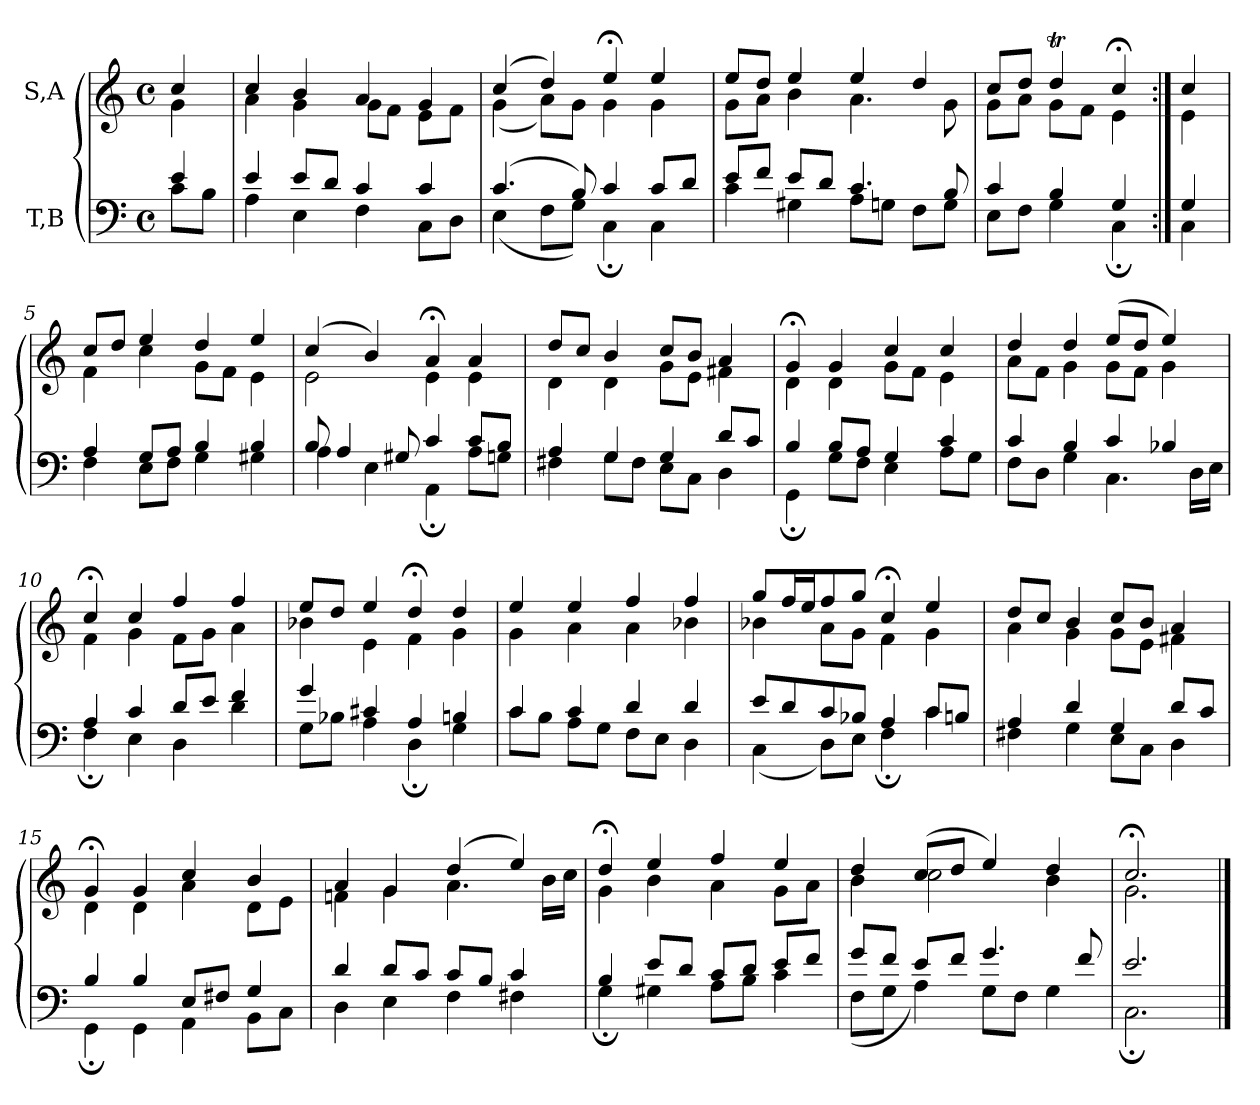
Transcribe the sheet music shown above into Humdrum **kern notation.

**kern	**kern
*part2	*part1
*staff2	*staff1
*I"T,B	*I"S,A
*clefF4	*clefG2
*k[]	*k[]
*M4/4	*M4/4
*met(c)	*met(c)
=	=
*^	*^
4e	8cL	4cc	4g
.	8BJ	.	.
=1	=1	=1	=1
4e	4A	4cc	4a
8eL	4E	4b	4g
8dJ	.	.	.
4c	4F	4a	8gL
.	.	.	8fJ
4c	8CL	4g	8eL
.	8DJ	.	8fJ
=2	=2	=2	=2
(>4.c	(<4E	(>4cc	(<4g
.	8FL	4dd)	8aL)
8B)	8GJ)	.	8gJ
4c	4C;	4ee;<	4g
8cL	4C	4ee	4g
8dJ	.	.	.
=3	=3	=3	=3
8eL	4c	8eeL	8gL
8fJ	.	8ddJ	8aJ
8eL	4G#X	4ee	4b
8dJ	.	.	.
4.c	8AL	4ee	4.a
.	8GnJ	.	.
.	8FL	4dd	.
8B	8GJ	.	8g
=4a	=4a	=4a	=4a
4c	8EL	8ccL	8gL
.	8FJ	8ddJ	8aJ
4B	4G	4ddT	8gL
.	.	.	8fJ
4G	4C;	4cc;<	4e
=4b:|!	=4b:|!	=4b:|!	=4b:|!
4G	4C	4cc	4e
=5	=5	=5	=5
4A	4F	8ccL	4f
.	.	8ddJ	.
8GL	8EL	4ee	4cc
8AJ	8FJ	.	.
4B	4G	4dd	8gL
.	.	.	8fJ
4B	4G#X	4ee	4e
=6	=6	=6	=6
8B	4A	(>4cc	2e
4A	.	.	.
.	4E	4b)	.
8G#X	.	.	.
4c	4AA;	4a;<	4e
8cL	8AL	4a	4e
8BJ	8GnJ	.	.
=7	=7	=7	=7
4A	4F#X	8ddL	4d
.	.	8ccJ	.
4G	8GL	4b	4d
.	8F#J	.	.
4G	8EL	8ccL	8gL
.	8CJ	8bJ	8eJ
8dL	4D	4a	4f#X
8cJ	.	.	.
=8	=8	=8	=8
4B	4GG;	4g;<	4d
8BL	8GL	4g	4d
8AJ	8FJ	.	.
4G	4E	4cc	8gL
.	.	.	8fJ
4c	8AL	4cc	4e
.	8GJ	.	.
=9	=9	=9	=9
4c	8FL	4dd	8aL
.	8DJ	.	8fJ
4B	4G	4dd	4g
4c	4.C	(>8eeL	8gL
.	.	8ddJ	8fJ
4B-X	.	4ee)	4g
.	16DLL	.	.
.	16EJJ	.	.
=10	=10	=10	=10
4A	4F;	4cc;<	4f
4c	4E	4cc	4g
8dL	4D	4ff	8fL
8eJ	.	.	8gJ
4f	4d	4ff	4a
=11	=11	=11	=11
4g	8GL	8eeL	4b-X
.	8B-XJ	8ddJ	.
4c#X	4A	4ee	4e
4A	4D;	4dd;<	4f
4Bn	4G	4dd	4g
=12	=12	=12	=12
4c	8cL	4ee	4g
.	8BJ	.	.
4c	8AL	4ee	4a
.	8GJ	.	.
4d	8FL	4ff	4a
.	8EJ	.	.
4d	4D	4ff	4b-X
=13	=13	=13	=13
8eL	(<4C	8ggL	4b-X
8d	.	16ffL	.
.	.	16eeJ	.
8c	8DL)	8ff	8aL
8B-XJ	8EJ	8ggJ	8gJ
4A	4F;	4cc;<	4f
8cL	4c	4ee	4g
8BnJ	.	.	.
=14	=14	=14	=14
4A	4F#X	8ddL	4a
.	.	8ccJ	.
4d	4G	4b	4g
4G	8EL	8ccL	8gL
.	8CJ	8bJ	8eJ
8dL	4D	4a	4f#X
8cJ	.	.	.
=15	=15	=15	=15
4B	4GG;	4g;<	4d
4B	4GG	4g	4d
8EL	4AA	4cc	4a
8F#XJ	.	.	.
4G	8BBL	4b	8dL
.	8CJ	.	8eJ
=16	=16	=16	=16
4d	4D	4a	4fn
8dL	4E	4g	4g
8cJ	.	.	.
8cL	4F	(>4dd	4.a
8BJ	.	.	.
4c	4F#X	4ee)	.
.	.	.	16bLL
.	.	.	16ccJJ
=17	=17	=17	=17
4B	4G;	4dd;<	4g
8eL	4G#X	4ee	4b
8dJ	.	.	.
8cL	8AL	4ff	4a
8dJ	8BJ	.	.
8eL	4c	4ee	8gL
8fJ	.	.	8aJ
=18	=18	=18	=18
8gL	(<8FL	4dd	4b
8fJ	8GJ	.	.
8eL	4A)	(>8ccL	2cc
8fJ	.	8ddJ	.
4.g	8GL	4ee)	.
.	8FJ	.	.
.	4G	4dd	4b
8f	.	.	.
=19	=19	=19	=19
2.e	2.C;	2.cc;<	2.g
*v	*v	*	*
*	*v	*v
==	==
*-	*-
